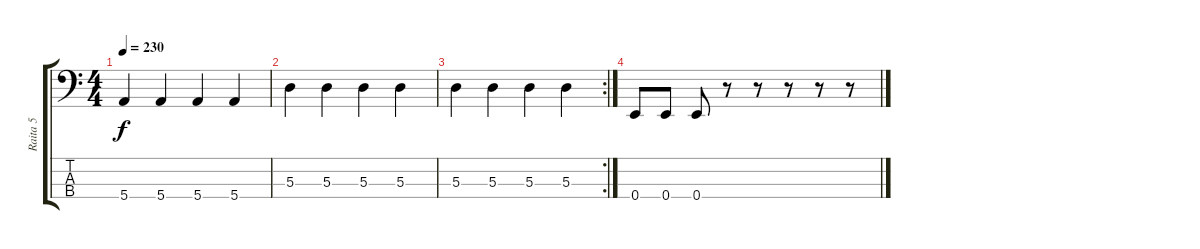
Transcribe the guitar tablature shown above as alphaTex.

\track ("Raita 5" "Raita 5") {instrument electricbassfinger}
\staff {score tabs}
\tuning (G2 D2 A1 E1) {hide}
\ts (4 4)
\tempo 230
\clef f4
\ks c
5.4.4{dy f} 5.4.4 5.4.4 5.4.4 |
5.3.4 5.3.4 5.3.4 5.3.4 |
\rc 2
5.3.4 5.3.4 5.3.4 5.3.4 |
0.4.8 0.4.8 0.4.8 r.8 r.8 r.8 r.8 r.8
